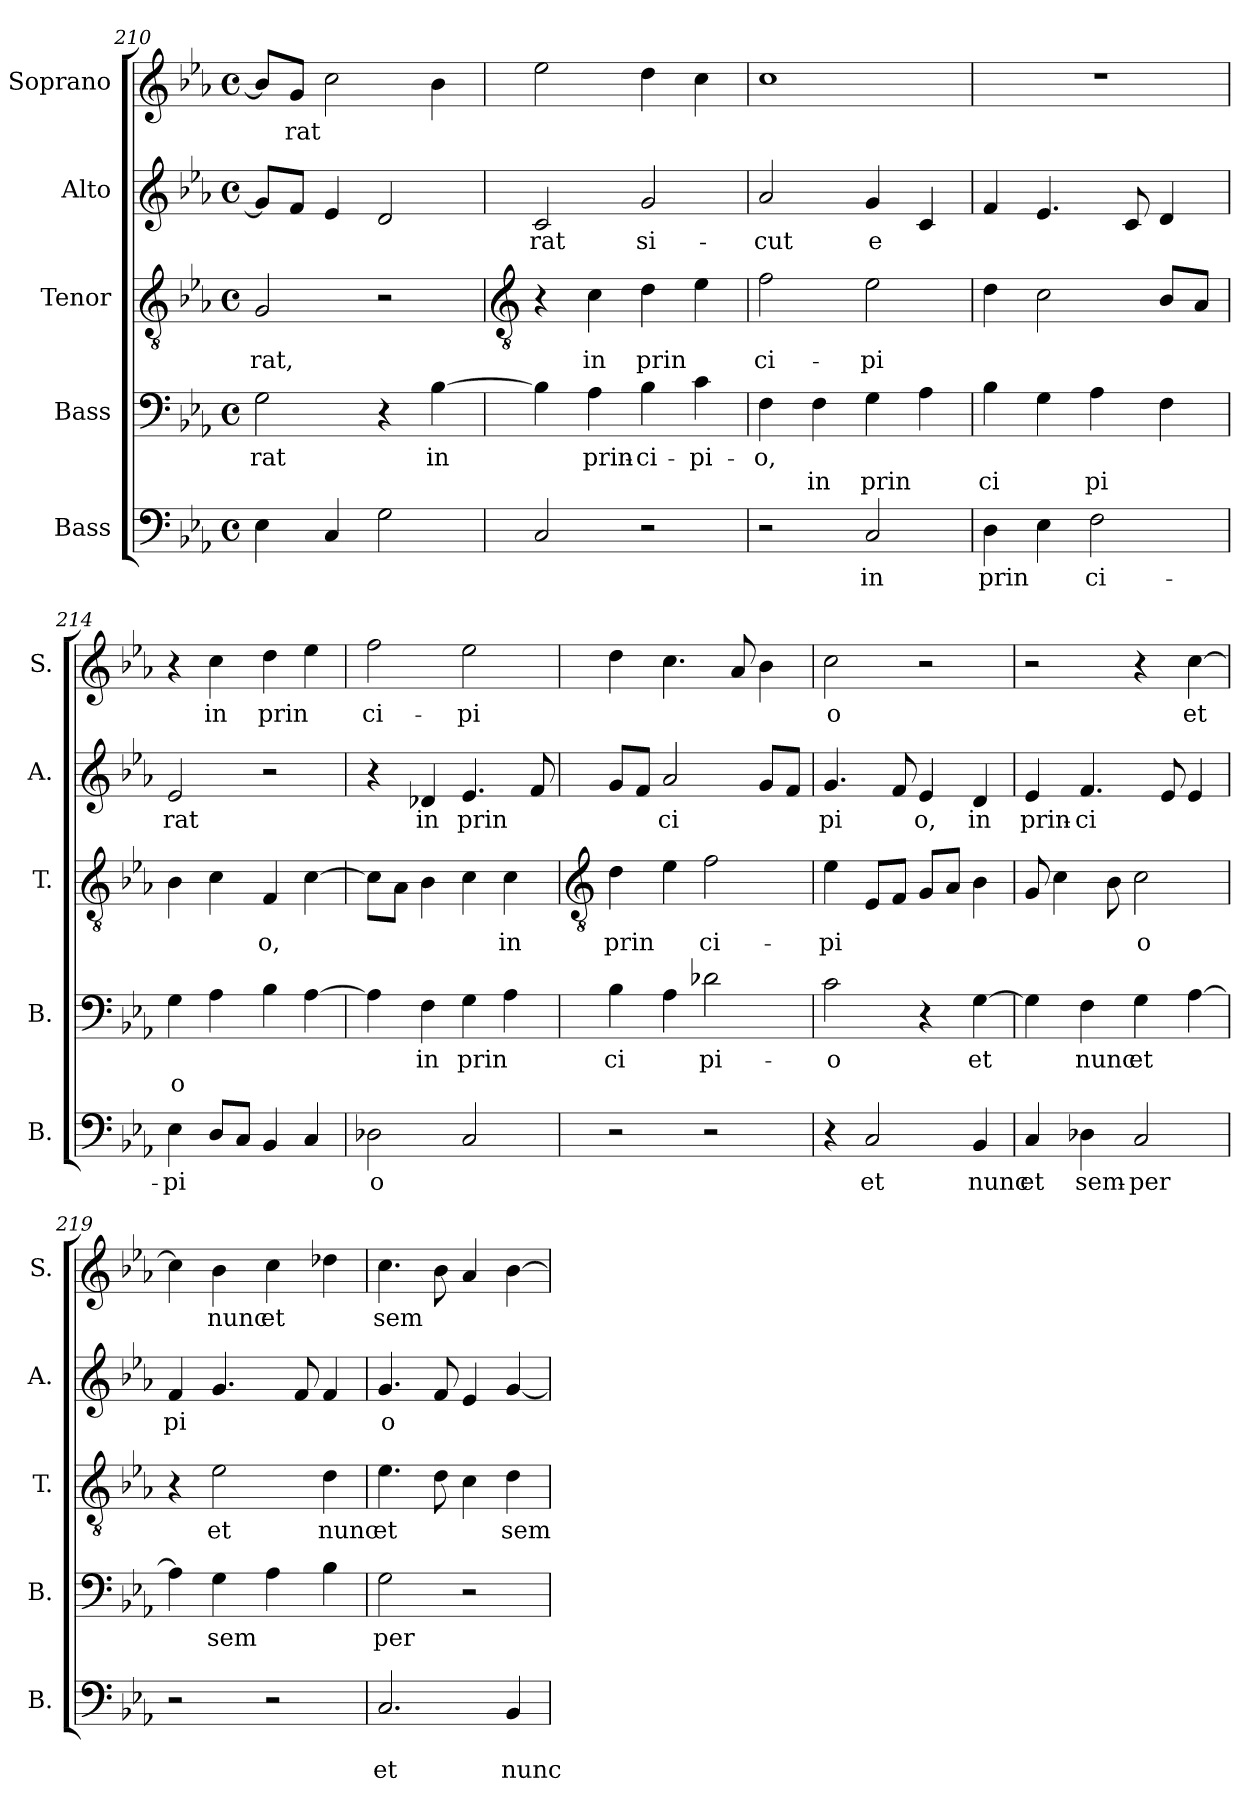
**kern	**text	**text	**kern	**text	**text	**kern	**text	**kern	**text	**kern	**text
*part5	*part5	*part5	*part4	*part4	*part4	*part3	*part3	*part2	*part2	*part1	*part1
*staff5	*staff5	*staff5	*staff4	*staff4	*staff4	*staff3	*staff3	*staff2	*staff2	*staff1	*staff1
*I"Bass	*	*	*I"Bass	*	*	*I"Tenor	*	*I"Alto	*	*I"Soprano	*
*I'B.	*	*	*I'B.	*	*	*I'T.	*	*I'A.	*	*I'S.	*
*clefF4	*	*	*clefF4	*	*	*clefGv2	*	*clefG2	*	*clefG2	*
*k[b-e-a-]	*	*	*k[b-e-a-]	*	*	*k[b-e-a-]	*	*k[b-e-a-]	*	*k[b-e-a-]	*
*E-:	*	*	*E-:	*	*	*E-:	*	*E-:	*	*E-:	*
*M4/4	*	*	*M4/4	*	*	*M4/4	*	*M4/4	*	*M4/4	*
*met(c)	*	*	*met(c)	*	*	*met(c)	*	*met(c)	*	*met(c)	*
=210	=210	=210	=210	=210	=210	=210	=210	=210	=210	=210	=210
!	!	!	!	!LO:LY:b	!	!	!LO:LY:b	!	!	!	!
4E-	.	.	2G	-rat	.	2G	rat,	8gL]	.	8b-L]	.
!	!	!	!	!	!	!	!	!	!	!	!LO:LY:b
.	.	.	.	.	.	.	.	8fJ	.	8gJ	rat
4C	.	.	.	.	.	.	.	4e-	.	2cc	.
2G	.	.	4r	.	.	2r	.	2d	.	.	.
!	!	!	!	!LO:LY:b	!	!	!	!	!	!	!
.	.	.	[4B-	in	.	.	.	.	.	4b-	.
!!LO:LB:g=z
=211	=211	=211	=211	=211	=211	=211	=211	=211	=211	=211	=211
*	*	*	*	*	*	*clefGv2	*	*	*	*	*
!	!	!	!	!	!	!	!	!	!LO:LY:b	!	!
2C	.	.	4B-]	.	.	4r	.	2c	rat	2ee-	.
!	!	!	!	!LO:LY:b	!	!	!LO:LY:b	!	!	!	!
.	.	.	4A-	prin-	.	4c	in	.	.	.	.
!	!	!	!	!LO:LY:b	!	!	!LO:LY:b	!	!LO:LY:b	!	!
2r	.	.	4B-	-ci-	.	4d	prin	2g	si-	4dd	.
!	!	!	!	!LO:LY:b	!	!	!	!	!	!	!
.	.	.	4c	-pi-	.	4e-	.	.	.	4cc	.
=212	=212	=212	=212	=212	=212	=212	=212	=212	=212	=212	=212
!	!	!	!	!LO:LY:b	!	!	!LO:LY:b	!	!LO:LY:b	!	!
2r	.	.	4F	-o,	.	2f	ci-	2a-	-cut	1cc	.
!	!	!	!	!	!LO:LY:b	!	!	!	!	!	!
.	.	.	4F	.	in	.	.	.	.	.	.
!	!LO:LY:b	!	!	!	!LO:LY:b	!	!LO:LY:b	!	!LO:LY:b	!	!
2C	in	.	4G	.	prin	2e-	-pi	4g	e	.	.
.	.	.	4A-	.	.	.	.	4c	.	.	.
=213	=213	=213	=213	=213	=213	=213	=213	=213	=213	=213	=213
!	!LO:LY:b	!	!	!	!LO:LY:b	!	!	!	!	!	!
4D	prin	.	4B-	.	ci	4d	.	4f	.	1r	.
4E-	.	.	4G	.	.	2c	.	4.e-	.	.	.
!	!LO:LY:b	!	!	!	!LO:LY:b	!	!	!	!	!	!
2F	ci-	.	4A-	.	pi	.	.	.	.	.	.
.	.	.	.	.	.	.	.	8c	.	.	.
.	.	.	4F	.	.	8B-L	.	4d	.	.	.
.	.	.	.	.	.	8A-J	.	.	.	.	.
=214	=214	=214	=214	=214	=214	=214	=214	=214	=214	=214	=214
!	!LO:LY:b	!	!	!	!LO:LY:b	!	!	!	!LO:LY:b	!	!
4E-	-pi	.	4G	.	o	4B-	.	2e-	rat	4r	.
!	!	!	!	!	!	!	!	!	!	!	!LO:LY:b
8DL	.	.	4A-	.	.	4c	.	.	.	4cc	in
8CJ	.	.	.	.	.	.	.	.	.	.	.
!	!	!	!	!	!	!	!LO:LY:b	!	!	!	!LO:LY:b
4BB-	.	.	4B-	.	.	4F	o,	2r	.	4dd	prin
4C	.	.	[4A-	.	.	[4c	.	.	.	4ee-	.
=215	=215	=215	=215	=215	=215	=215	=215	=215	=215	=215	=215
!	!LO:LY:b	!	!	!	!	!	!	!	!	!	!LO:LY:b
2D-	o	.	4A-]	.	.	8cL]	.	4r	.	2ff	ci-
.	.	.	.	.	.	8A-J	.	.	.	.	.
!	!	!	!	!LO:LY:b	!	!	!	!	!LO:LY:b	!	!
.	.	.	4F	in	.	4B-	.	4d-	in	.	.
!	!	!	!	!LO:LY:b	!	!	!	!	!LO:LY:b	!	!LO:LY:b
2C	.	.	4G	prin	.	4c	.	4.e-	prin	2ee-	-pi
!	!	!	!	!	!	!	!LO:LY:b	!	!	!	!
.	.	.	4A-	.	.	4c	in	.	.	.	.
.	.	.	.	.	.	.	.	8f	.	.	.
!!LO:LB:g=z
=216	=216	=216	=216	=216	=216	=216	=216	=216	=216	=216	=216
*	*	*	*	*	*	*clefGv2	*	*	*	*	*
!	!	!	!	!LO:LY:b	!	!	!LO:LY:b	!	!	!	!
2r	.	.	4B-	ci	.	4d	prin	8gL	.	4dd	.
.	.	.	.	.	.	.	.	8fJ	.	.	.
!	!	!	!	!	!	!	!	!	!LO:LY:b	!	!
.	.	.	4A-	.	.	4e-	.	2a-	ci	4.cc	.
!	!	!	!	!LO:LY:b	!	!	!LO:LY:b	!	!	!	!
2r	.	.	2d-	pi-	.	2f	ci-	.	.	.	.
.	.	.	.	.	.	.	.	.	.	8a-	.
.	.	.	.	.	.	.	.	8gL	.	4b-	.
.	.	.	.	.	.	.	.	8fJ	.	.	.
=217	=217	=217	=217	=217	=217	=217	=217	=217	=217	=217	=217
!	!	!	!	!LO:LY:b	!	!	!LO:LY:b	!	!LO:LY:b	!	!LO:LY:b
4r	.	.	2c	-o	.	4e-	-pi	4.g	pi	2cc	o
!	!LO:LY:b	!	!	!	!	!	!	!	!	!	!
2C	et	.	.	.	.	8E-L	.	.	.	.	.
.	.	.	.	.	.	8FJ	.	8f	.	.	.
!	!	!	!	!	!	!	!	!	!LO:LY:b	!	!
.	.	.	4r	.	.	8GL	.	4e-	o,	2r	.
.	.	.	.	.	.	8A-J	.	.	.	.	.
!	!LO:LY:b	!	!	!LO:LY:b	!	!	!	!	!LO:LY:b	!	!
4BB-	nunc	.	[4G	et	.	4B-	.	4d	in	.	.
=218	=218	=218	=218	=218	=218	=218	=218	=218	=218	=218	=218
!	!LO:LY:b	!	!	!	!	!	!	!	!LO:LY:b	!	!
4C	et	.	4G]	.	.	8G	.	4e-	prin-	2r	.
.	.	.	.	.	.	4c	.	.	.	.	.
!	!LO:LY:b	!	!	!LO:LY:b	!	!	!	!	!LO:LY:b	!	!
4D-	sem-	.	4F	nunc	.	.	.	4.f	-ci	.	.
.	.	.	.	.	.	8B-	.	.	.	.	.
!	!LO:LY:b	!	!	!LO:LY:b	!	!	!LO:LY:b	!	!	!	!
2C	-per	.	4G	et	.	2c	o	.	.	4r	.
.	.	.	.	.	.	.	.	8e-	.	.	.
!	!	!	!	!	!	!	!	!	!	!	!LO:LY:b
.	.	.	[4A-	.	.	.	.	4e-	.	[4cc	et
=219	=219	=219	=219	=219	=219	=219	=219	=219	=219	=219	=219
!	!	!	!	!	!	!	!	!	!LO:LY:b	!	!
2r	.	.	4A-]	.	.	4r	.	4f	pi	4cc]	.
!	!	!	!	!LO:LY:b	!	!	!LO:LY:b	!	!	!	!LO:LY:b
.	.	.	4G	sem	.	2e-	et	4.g	.	4b-	nunc
!	!	!	!	!	!	!	!	!	!	!	!LO:LY:b
2r	.	.	4A-	.	.	.	.	.	.	4cc	et
.	.	.	.	.	.	.	.	8f	.	.	.
!	!	!	!	!	!	!	!LO:LY:b	!	!	!	!
.	.	.	4B-	.	.	4d	nunc	4f	.	4dd-	.
=220	=220	=220	=220	=220	=220	=220	=220	=220	=220	=220	=220
!	!	!LO:LY:b	!	!LO:LY:b	!	!	!LO:LY:b	!	!LO:LY:b	!	!LO:LY:b
2.C	.	et	2G	per	.	4.e-	et	4.g	o	4.cc	sem
.	.	.	.	.	.	8d	.	8f	.	8b-	.
.	.	.	2r	.	.	4c	.	4e-	.	4a-	.
!	!	!LO:LY:b	!	!	!	!	!LO:LY:b	!	!	!	!
4BB-	.	nunc	.	.	.	4d	sem-	[4g	.	[4b-	.
=	=	=	=	=	=	=	=	=	=	=	=
*-	*-	*-	*-	*-	*-	*-	*-	*-	*-	*-	*-
